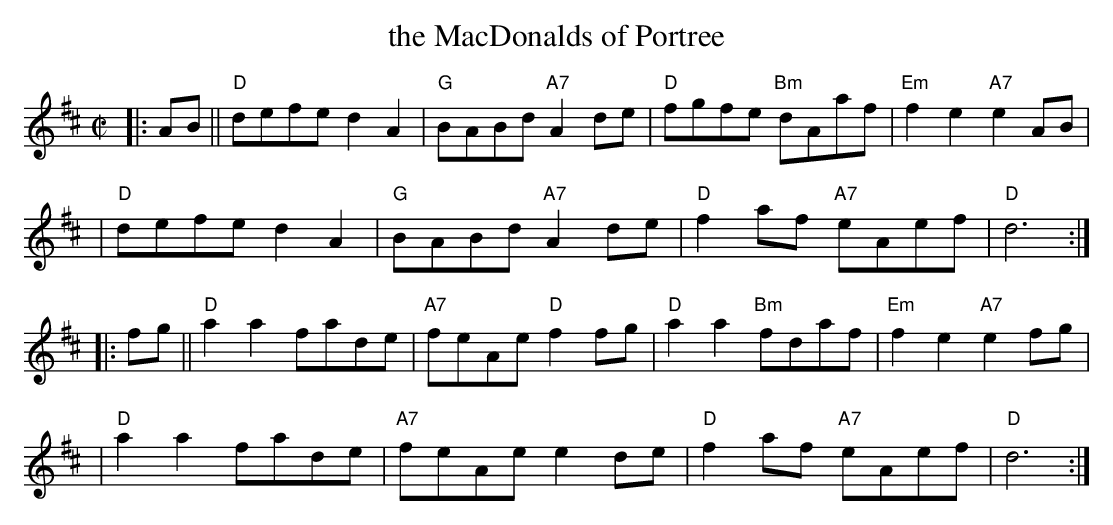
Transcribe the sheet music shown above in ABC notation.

X:1
T: the MacDonalds of Portree
M: C|
L: 1/8
K: D
|: AB \
|| "D"defe d2A2 | "G"BABd "A7"A2de | "D"fgfe "Bm"dAaf | "Em"f2e2 "A7"e2AB |
|  "D"defe d2A2 | "G"BABd "A7"A2de | "D"f2af "A7"eAef | "D"d6 :|
|: fg \
|| "D"a2a2 fade | "A7"feAe "D"f2fg | "D"a2a2 "Bm"fdaf | "Em"f2e2 "A7"e2fg |
|  "D"a2a2 fade | "A7"feAe e2de    | "D"f2af "A7"eAef | "D"d6 :|
